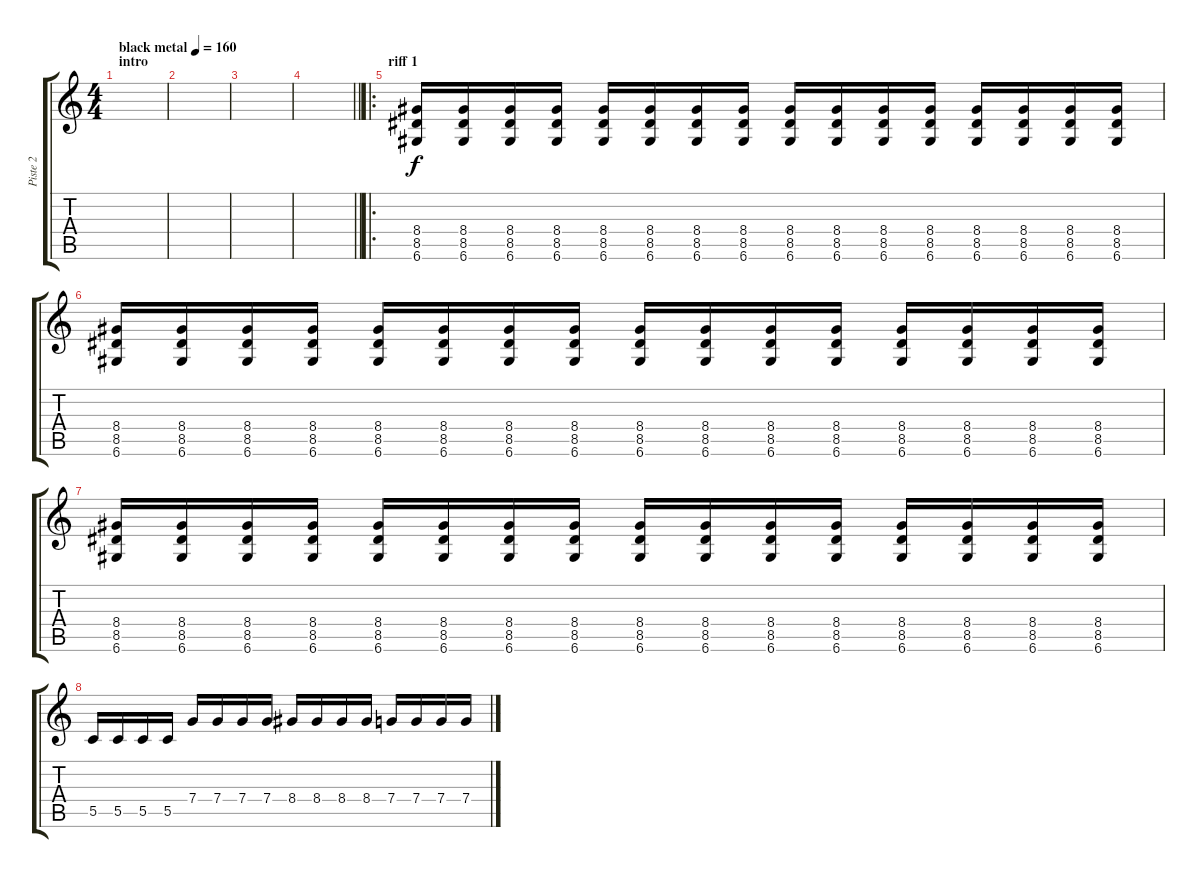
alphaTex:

\track ("Piste 2" "Piste 2") {instrument overdrivenguitar}
\staff {score tabs}
\tuning (D4 A3 F3 C3 G2 D2) {hide}
\ts (4 4)
\section ("" "intro")
\tempo (160 "black metal")
\clef g2
\ks c
|
|
|
\barLineRight lightlight
|
\ro
\section ("" "riff 1")
(8.4 8.5 6.6).16 (8.4 8.5 6.6).16 (8.4 8.5 6.6).16 (8.4 8.5 6.6).16 (8.4 8.5 6.6).16 (8.4 8.5 6.6).16 (8.4 8.5 6.6).16 (8.4 8.5 6.6).16 (8.4 8.5 6.6).16 (8.4 8.5 6.6).16 (8.4 8.5 6.6).16 (8.4 8.5 6.6).16 (8.4 8.5 6.6).16 (8.4 8.5 6.6).16 (8.4 8.5 6.6).16 (8.4 8.5 6.6).16 |
(8.4 8.5 6.6).16 (8.4 8.5 6.6).16 (8.4 8.5 6.6).16 (8.4 8.5 6.6).16 (8.4 8.5 6.6).16 (8.4 8.5 6.6).16 (8.4 8.5 6.6).16 (8.4 8.5 6.6).16 (8.4 8.5 6.6).16 (8.4 8.5 6.6).16 (8.4 8.5 6.6).16 (8.4 8.5 6.6).16 (8.4 8.5 6.6).16 (8.4 8.5 6.6).16 (8.4 8.5 6.6).16 (8.4 8.5 6.6).16 |
(8.4 8.5 6.6).16 (8.4 8.5 6.6).16 (8.4 8.5 6.6).16 (8.4 8.5 6.6).16 (8.4 8.5 6.6).16 (8.4 8.5 6.6).16 (8.4 8.5 6.6).16 (8.4 8.5 6.6).16 (8.4 8.5 6.6).16 (8.4 8.5 6.6).16 (8.4 8.5 6.6).16 (8.4 8.5 6.6).16 (8.4 8.5 6.6).16 (8.4 8.5 6.6).16 (8.4 8.5 6.6).16 (8.4 8.5 6.6).16 |
5.5.16 5.5.16 5.5.16 5.5.16 7.4.16 7.4.16 7.4.16 7.4.16 8.4.16 8.4.16 8.4.16 8.4.16 7.4.16 7.4.16 7.4.16 7.4.16
